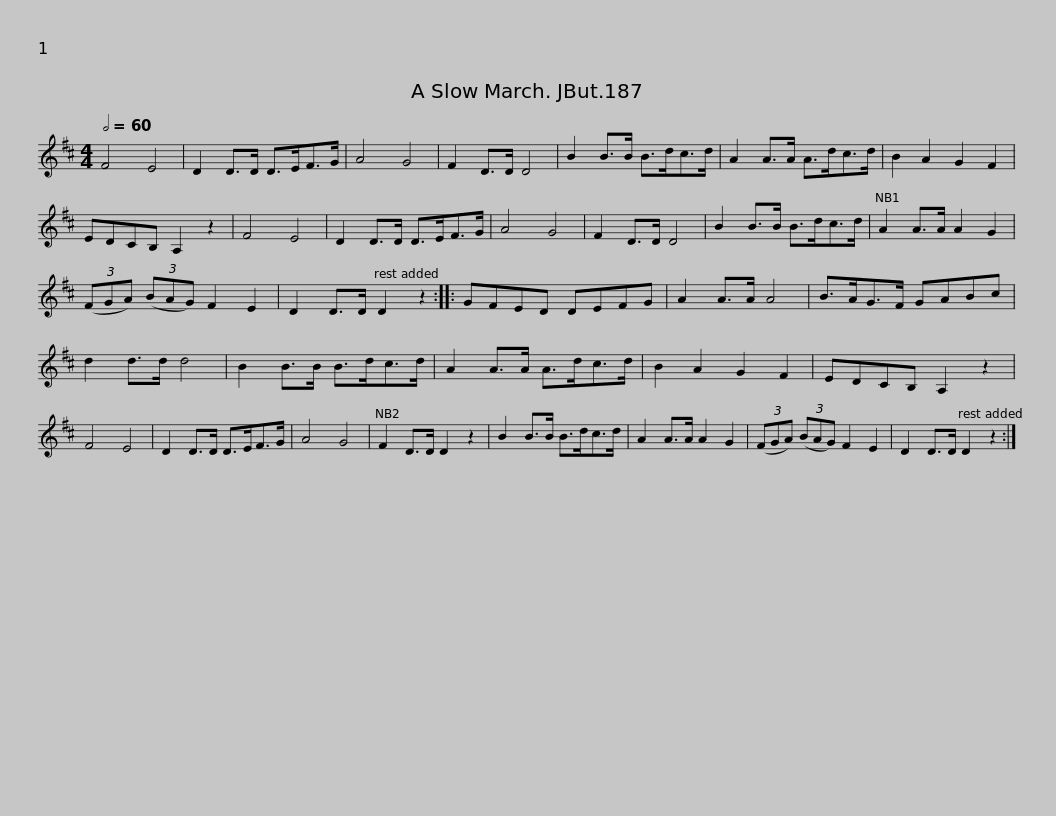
X:1
L:1/8
Q:1/2=60
M:4/4
I:linebreak $
K:D
V:1 treble
V:1
 F4 E4 | D2 D>D D>EF>G | A4 G4 | F2 D>D D4 | B2 B>B B>dc>d | %5
 A2 A>A A>dc>d | B2 A2 G2 F2 |$ EDCB, A,2 z2 | F4 E4 | D2 D>D D>EF>G | %10
 A4 G4 | F2 D>D D4 | B2 B>B B>dc>d | A2 A>A A2 G2 |$ (3(FGA) (3(BAG) F2 E2 | %15
 D2 D>D D2 z2 :: GFED DEFG | A2 A>A A4 | B>AG>F GABc | d2 d>d d4 |$ %20
 B2 B>B B>dc>d | A2 A>A A>dc>d | B2 A2 G2 F2 | EDCB, A,2 z2 | F4 E4 | %25
 D2 D>D D>EF>G | A4 G4 |$ F2 D>D D2 z2 | B2 B>B B>dc>d | A2 A>A A2 G2 | %30
 (3(FGA) (3(BAG) F2 E2 | D2 D>D D2 z2 :| %32
